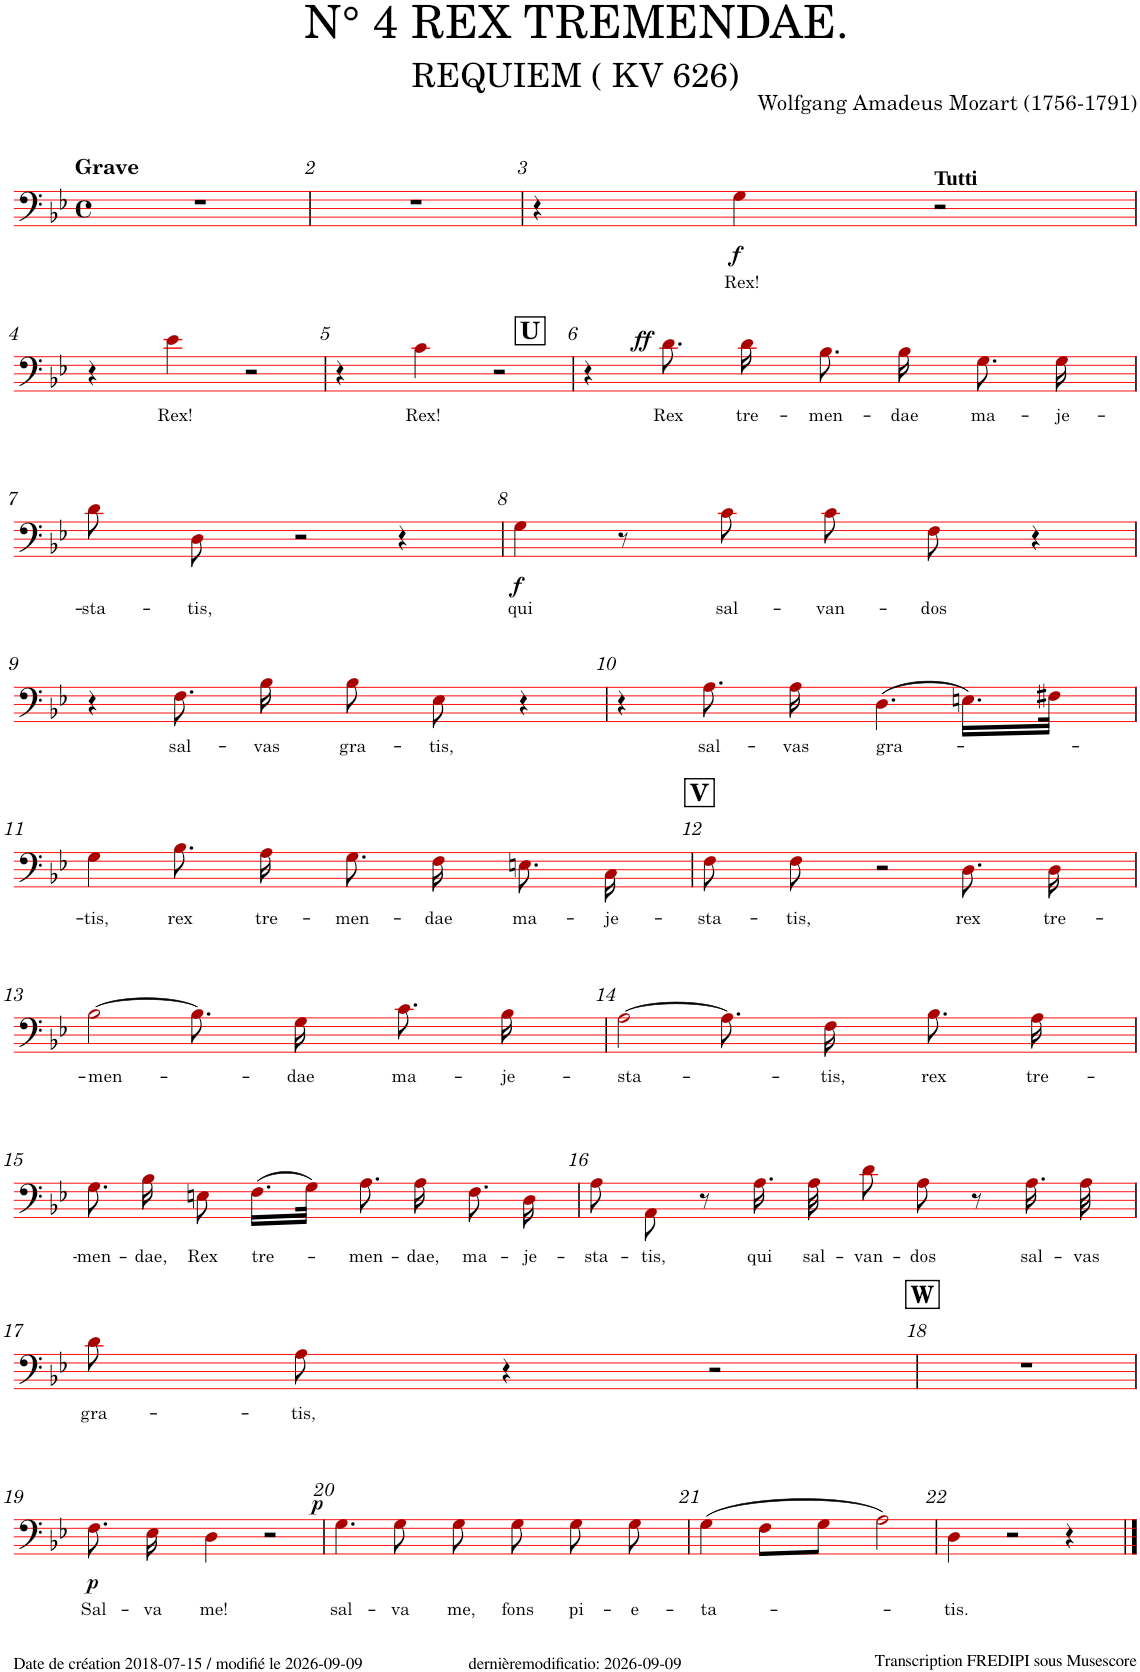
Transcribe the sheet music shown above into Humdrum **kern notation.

**kern	**text	**dynam
*part1	*part1	*part1
*staff1	*staff1	*staff1
*I"Bass	*	*
*stria5	*	*
*clefF4	*	*
*ITrd8c14	*	*
*k[b-e-]	*	*
*M8/8	*	*
*met(c)	*	*
=1	=1	=1
1r	.	.
=2	=2	=2
1r	.	.
=3	=3	=3
4r	.	.
!	!LO:LY:b	!LO:DY:b
4G!i\	Rex!	f
!LO:TX:a:B:t=Tutti	!	!
2r	.	.
!!LO:LB:g=z
=4	=4	=4
4r	.	.
!	!LO:LY:b	!
4e-!i\	Rex!	.
2r	.	.
=5	=5	=5
4r	.	.
!	!LO:LY:b	!
4c!i\	Rex!	.
2r	.	.
=6	=6	=6
4r	.	.
!	!LO:LY:b	!LO:DY:a
8.d!i\	Rex	ff
!	!LO:LY:b	!
16d!i\	tre-	.
!	!LO:LY:b	!
8.B-!i\	-men-	.
!	!LO:LY:b	!
16B-!i\	-dae	.
!	!LO:LY:b	!
8.G!i\	ma-	.
!	!LO:LY:b	!
16G!i\	-je-	.
!!LO:LB:g=z
=7	=7	=7
!	!LO:LY:b	!
8d!i\	-sta-	.
!	!LO:LY:b	!
8D!i\	-tis,	.
2r	.	.
4r	.	.
=8	=8	=8
!	!LO:LY:b	!LO:DY:b
4G!i\	qui	f
8r	.	.
!	!LO:LY:b	!
8c!i\	sal-	.
!	!LO:LY:b	!
8c!i\	-van-	.
!	!LO:LY:b	!
8F!i\	-dos	.
4r	.	.
!!LO:LB:g=z
=9	=9	=9
4r	.	.
!	!LO:LY:b	!
8.F!i\	sal-	.
!	!LO:LY:b	!
16B-!i\	-vas	.
!	!LO:LY:b	!
8B-!i\	gra-	.
!	!LO:LY:b	!
8E-!i\	-tis,	.
4r	.	.
=10	=10	=10
4r	.	.
!	!LO:LY:b	!
8.A!i\	sal-	.
!	!LO:LY:b	!
16A!i\	-vas	.
!	!LO:LY:b	!
(4.D!i\	gra-	.
16.En!i\LL)	.	.
32F#X!i\JJk	.	.
!!LO:LB:g=z
=11	=11	=11
!	!LO:LY:b	!
4G'~!i\	-tis,	.
!	!LO:LY:b	!
8.B-!i\	rex	.
!	!LO:LY:b	!
16A!i\	tre-	.
!	!LO:LY:b	!
8.G!i\	-men-	.
!	!LO:LY:b	!
16F!i\	-dae	.
!	!LO:LY:b	!
8.En!i\	ma-	.
!	!LO:LY:b	!
16C!i\	-je-	.
=12	=12	=12
!	!LO:LY:b	!
8F!i\	-sta-	.
!	!LO:LY:b	!
8F!i\	-tis,	.
2r	.	.
!	!LO:LY:b	!
8.D!i\	rex	.
!	!LO:LY:b	!
16D!i\	tre-	.
!!LO:LB:g=z
=13	=13	=13
!	!LO:LY:b	!
[2B-!i\	-men-	.
8.B-!i\]	.	.
!	!LO:LY:b	!
16G!i\	-dae	.
!	!LO:LY:b	!
8.c!i\	ma-	.
!	!LO:LY:b	!
16B-!i\	-je-	.
=14	=14	=14
!	!LO:LY:b	!
[2A!i\	-sta-	.
8.A!i\]	.	.
!	!LO:LY:b	!
16F!i\	-tis,	.
!	!LO:LY:b	!
8.B-!i\	rex	.
!	!LO:LY:b	!
16A!i\	tre-	.
!!LO:LB:g=z
=15	=15	=15
!	!LO:LY:b	!
8.G!i\	-men-	.
!	!LO:LY:b	!
16B-!i\	-dae,	.
!	!LO:LY:b	!
8En!i\	Rex	.
!	!LO:LY:b	!
(16.F!i\LL	tre-	.
32G!i\JJk)	.	.
!	!LO:LY:b	!
8.A!i\	-men-	.
!	!LO:LY:b	!
16A!i\	-dae,	.
!	!LO:LY:b	!
8.F!i\	ma-	.
!	!LO:LY:b	!
16D!i\	-je-	.
=16	=16	=16
!	!LO:LY:b	!
8A!i\	-sta-	.
!	!LO:LY:b	!
8AA!i\	-tis,	.
8r	.	.
!	!LO:LY:b	!
16.A!i\	qui	.
!	!LO:LY:b	!
32A!i\	sal-	.
!	!LO:LY:b	!
8d!i\	-van-	.
!	!LO:LY:b	!
8A!i\	-dos	.
8r	.	.
!	!LO:LY:b	!
16.A!i\	sal-	.
!	!LO:LY:b	!
32A!i\	-vas	.
!!LO:LB:g=z
=17	=17	=17
!	!LO:LY:b	!
8d!i\	gra-	.
!	!LO:LY:b	!
8A!i\	-tis,	.
4r	.	.
2r	.	.
=18	=18	=18
1r	.	.
!!LO:LB:g=z
=19	=19	=19
!	!LO:LY:b	!LO:DY:b
8.F!i\	Sal-	p
!	!LO:LY:b	!
16E-!i\	-va	.
!	!LO:LY:b	!
4D!i\	me!	.
2r	.	.
=20	=20	=20
!	!LO:LY:b	!LO:DY:a
4.G!i\	sal-	p
!	!LO:LY:b	!
8G!i\	-va	.
!	!LO:LY:b	!
8G'~!i\	me,	.
!	!LO:LY:b	!
8G!i\	fons	.
!	!LO:LY:b	!
8G!i\	pi-	.
!	!LO:LY:b	!
8G!i\	-e-	.
=21	=21	=21
!	!LO:LY:b	!
(>4G!i\	-ta-	.
8F!i\L	.	.
8G!i\J	.	.
2A!i\)	.	.
=22	=22	=22
!	!LO:LY:b	!
4D!i\	-tis.	.
2r	.	.
4r	.	.
==	==	==
*-	*-	*-
